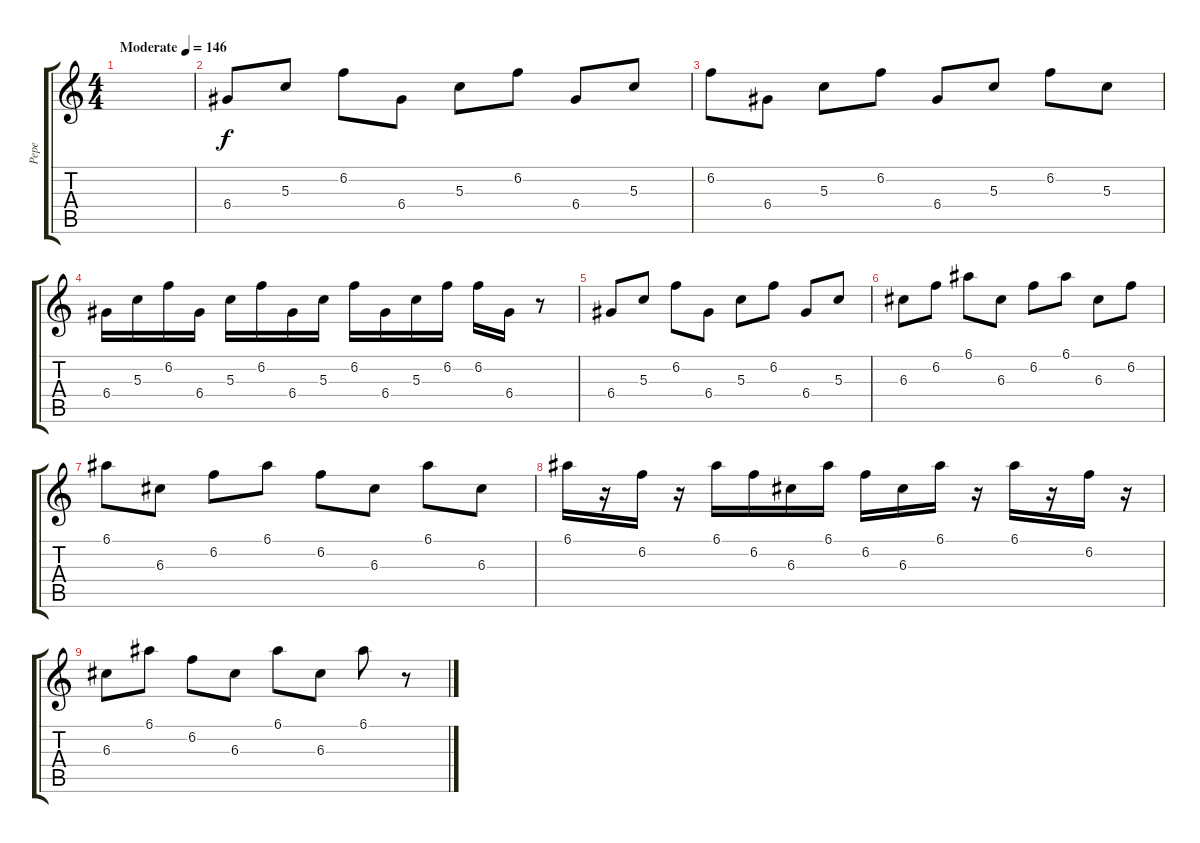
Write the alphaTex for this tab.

\track ("Pepe" "Pepe") {instrument acousticguitarsteel}
\staff {score tabs}
\tuning (E4 B3 G3 D3 A2 E2) {hide}
\ts (4 4)
\tempo (146 "Moderate")
\clef g2
\ks c
|
6.4.8 5.3.8 6.2.8 6.4.8 5.3.8 6.2.8 6.4.8 5.3.8 |
6.2.8 6.4.8 5.3.8 6.2.8 6.4.8 5.3.8 6.2.8 5.3.8 |
6.4.16 5.3.16 6.2.16 6.4.16 5.3.16 6.2.16 6.4.16 5.3.16 6.2.16 6.4.16 5.3.16 6.2.16 6.2.16 6.4.16 r.8 |
6.4.8 5.3.8 6.2.8 6.4.8 5.3.8 6.2.8 6.4.8 5.3.8 |
6.3.8 6.2.8 6.1.8 6.3.8 6.2.8 6.1.8 6.3.8 6.2.8 |
6.1.8 6.3.8 6.2.8 6.1.8 6.2.8 6.3.8 6.1.8 6.3.8 |
6.1.16 r.16 6.2.16 r.16 6.1.16 6.2.16 6.3.16 6.1.16 6.2.16 6.3.16 6.1.16 r.16 6.1.16 r.16 6.2.16 r.16 |
6.3.8 6.1.8 6.2.8 6.3.8 6.1.8 6.3.8 6.1.8 r.8
